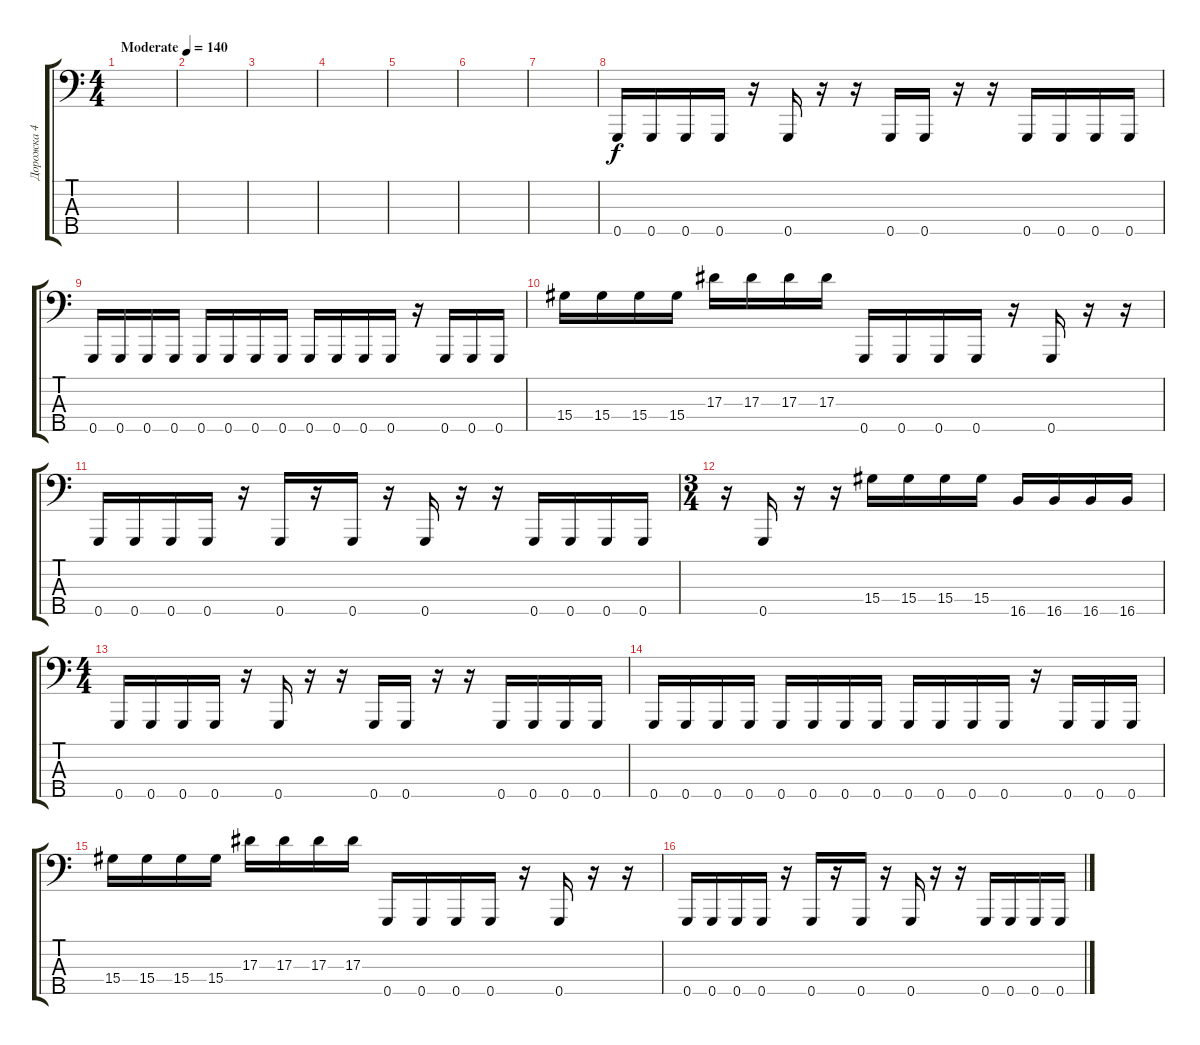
\track ("Дорожка 4" "Дорожка 4") {instrument electricbassfinger}
\staff {score tabs}
\tuning (Ab2 Eb2 Bb1 F1 G0) {hide}
\ts (4 4)
\tempo (140 "Moderate")
\clef f4
\ks c
|
|
|
|
|
|
|
0.5.16 0.5.16 0.5.16 0.5.16 r.16 0.5.16 r.16 r.16 0.5.16 0.5.16 r.16 r.16 0.5.16 0.5.16 0.5.16 0.5.16 |
0.5.16 0.5.16 0.5.16 0.5.16 0.5.16 0.5.16 0.5.16 0.5.16 0.5.16 0.5.16 0.5.16 0.5.16 r.16 0.5.16 0.5.16 0.5.16 |
15.4.16 15.4.16 15.4.16 15.4.16 17.3.16 17.3.16 17.3.16 17.3.16 0.5.16 0.5.16 0.5.16 0.5.16 r.16 0.5.16 r.16 r.16 |
0.5.16 0.5.16 0.5.16 0.5.16 r.16 0.5.16 r.16 0.5.16 r.16 0.5.16 r.16 r.16 0.5.16 0.5.16 0.5.16 0.5.16 |
\ts (3 4)
r.16 0.5.16 r.16 r.16 15.4.16 15.4.16 15.4.16 15.4.16 16.5.16 16.5.16 16.5.16 16.5.16 |
\ts (4 4)
0.5.16 0.5.16 0.5.16 0.5.16 r.16 0.5.16 r.16 r.16 0.5.16 0.5.16 r.16 r.16 0.5.16 0.5.16 0.5.16 0.5.16 |
0.5.16 0.5.16 0.5.16 0.5.16 0.5.16 0.5.16 0.5.16 0.5.16 0.5.16 0.5.16 0.5.16 0.5.16 r.16 0.5.16 0.5.16 0.5.16 |
15.4.16 15.4.16 15.4.16 15.4.16 17.3.16 17.3.16 17.3.16 17.3.16 0.5.16 0.5.16 0.5.16 0.5.16 r.16 0.5.16 r.16 r.16 |
0.5.16 0.5.16 0.5.16 0.5.16 r.16 0.5.16 r.16 0.5.16 r.16 0.5.16 r.16 r.16 0.5.16 0.5.16 0.5.16 0.5.16
